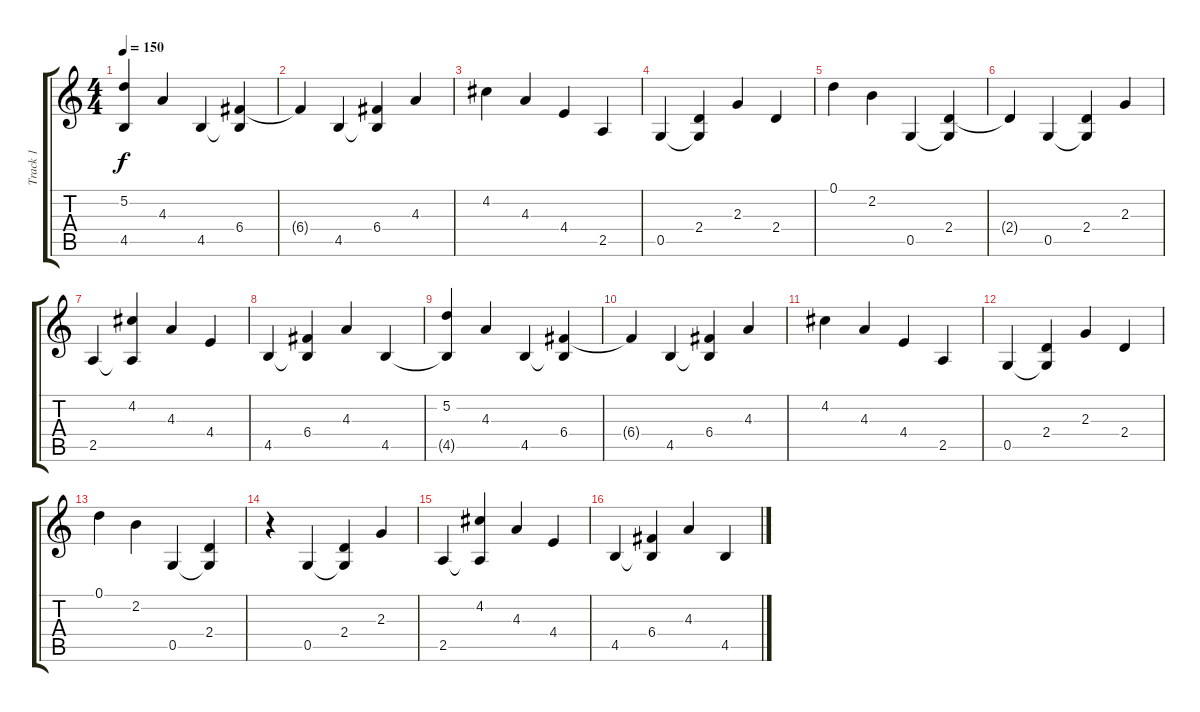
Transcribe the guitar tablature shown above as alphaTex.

\track ("Track 1" "Track 1") {instrument electricguitarclean}
\staff {score tabs}
\tuning (D4 A3 F3 C3 G2 D2) {hide}
\ts (4 4)
\tempo 150
\clef g2
\ks c
(5.2 4.5{t}).4{dy f} 4.3.4 4.5.4 (6.4 4.5{t}).4 |
6.4{t}.4 4.5.4 (6.4 4.5{t}).4 4.3.4 |
4.2.4 4.3.4 4.4.4 2.5.4 |
0.5.4 (2.4 0.5{t}).4 2.3.4 2.4.4 |
0.1.4 2.2.4 0.5.4 (2.4 0.5{t}).4 |
2.4{t}.4 0.5.4 (2.4 0.5{t}).4 2.3.4 |
2.5.4 (4.2 2.5{t}).4 4.3.4 4.4.4 |
4.5.4 (6.4 4.5{t}).4 4.3.4 4.5.4 |
(5.2 4.5{t}).4 4.3.4 4.5.4 (6.4 4.5{t}).4 |
6.4{t}.4 4.5.4 (6.4 4.5{t}).4 4.3.4 |
4.2.4 4.3.4 4.4.4 2.5.4 |
0.5.4 (2.4 0.5{t}).4 2.3.4 2.4.4 |
0.1.4 2.2.4 0.5.4 (2.4 0.5{t}).4 |
r.4 0.5.4 (2.4 0.5{t}).4 2.3.4 |
2.5.4 (4.2 2.5{t}).4 4.3.4 4.4.4 |
4.5.4 (6.4 4.5{t}).4 4.3.4 4.5.4
